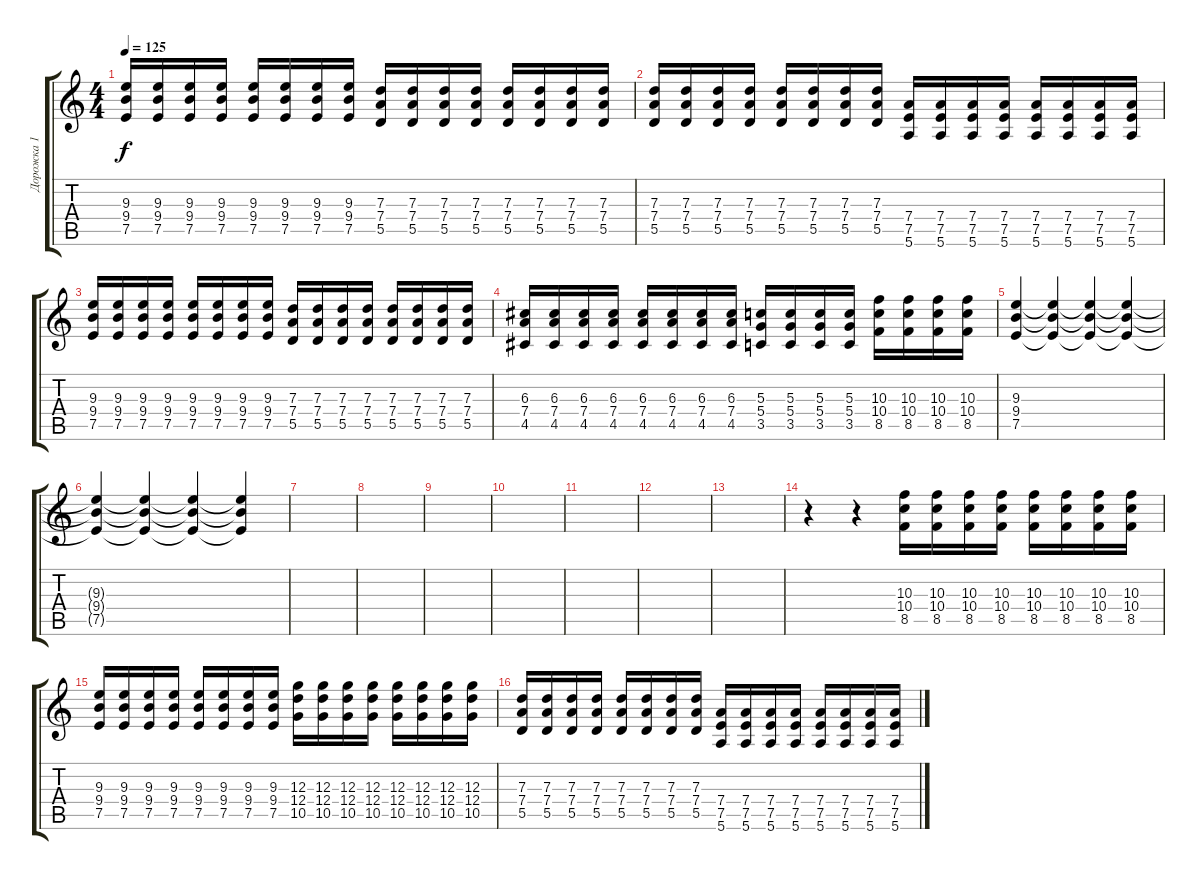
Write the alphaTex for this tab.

\track ("Дорожка 1" "Дорожка 1") {instrument distortionguitar}
\staff {score tabs}
\tuning (E4 B3 G3 D3 A2 E2) {hide}
\ts (4 4)
\tempo 125
\clef g2
\ks c
(9.3 9.4 7.5).16{dy f} (9.3 9.4 7.5).16 (9.3 9.4 7.5).16 (9.3 9.4 7.5).16 (9.3 9.4 7.5).16 (9.3 9.4 7.5).16 (9.3 9.4 7.5).16 (9.3 9.4 7.5).16 (7.3 7.4 5.5).16 (7.3 7.4 5.5).16 (7.3 7.4 5.5).16 (7.3 7.4 5.5).16 (7.3 7.4 5.5).16 (7.3 7.4 5.5).16 (7.3 7.4 5.5).16 (7.3 7.4 5.5).16 |
(7.3 7.4 5.5).16 (7.3 7.4 5.5).16 (7.3 7.4 5.5).16 (7.3 7.4 5.5).16 (7.3 7.4 5.5).16 (7.3 7.4 5.5).16 (7.3 7.4 5.5).16 (7.3 7.4 5.5).16 (7.4 7.5 5.6).16 (7.4 7.5 5.6).16 (7.4 7.5 5.6).16 (7.4 7.5 5.6).16 (7.4 7.5 5.6).16 (7.4 7.5 5.6).16 (7.4 7.5 5.6).16 (7.4 7.5 5.6).16 |
(9.3 9.4 7.5).16 (9.3 9.4 7.5).16 (9.3 9.4 7.5).16 (9.3 9.4 7.5).16 (9.3 9.4 7.5).16 (9.3 9.4 7.5).16 (9.3 9.4 7.5).16 (9.3 9.4 7.5).16 (7.3 7.4 5.5).16 (7.3 7.4 5.5).16 (7.3 7.4 5.5).16 (7.3 7.4 5.5).16 (7.3 7.4 5.5).16 (7.3 7.4 5.5).16 (7.3 7.4 5.5).16 (7.3 7.4 5.5).16 |
(6.3 7.4 4.5).16 (6.3 7.4 4.5).16 (6.3 7.4 4.5).16 (6.3 7.4 4.5).16 (6.3 7.4 4.5).16 (6.3 7.4 4.5).16 (6.3 7.4 4.5).16 (6.3 7.4 4.5).16 (5.3 5.4 3.5).16 (5.3 5.4 3.5).16 (5.3 5.4 3.5).16 (5.3 5.4 3.5).16 (10.3 10.4 8.5).16 (10.3 10.4 8.5).16 (10.3 10.4 8.5).16 (10.3 10.4 8.5).16 |
(9.3 9.4 7.5).4 (9.3{t} 9.4{t} 7.5{t}).4 (9.3{t} 9.4{t} 7.5{t}).4 (9.3{t} 9.4{t} 7.5{t}).4 |
(9.3{t} 9.4{t} 7.5{t}).4 (9.3{t} 9.4{t} 7.5{t}).4 (9.3{t} 9.4{t} 7.5{t}).4 (9.3{t} 9.4{t} 7.5{t}).4 |
|
|
|
|
|
|
|
r.4 r.4 (10.3 10.4 8.5).16 (10.3 10.4 8.5).16 (10.3 10.4 8.5).16 (10.3 10.4 8.5).16 (10.3 10.4 8.5).16 (10.3 10.4 8.5).16 (10.3 10.4 8.5).16 (10.3 10.4 8.5).16 |
(9.3 9.4 7.5).16 (9.3 9.4 7.5).16 (9.3 9.4 7.5).16 (9.3 9.4 7.5).16 (9.3 9.4 7.5).16 (9.3 9.4 7.5).16 (9.3 9.4 7.5).16 (9.3 9.4 7.5).16 (12.3 12.4 10.5).16 (12.3 12.4 10.5).16 (12.3 12.4 10.5).16 (12.3 12.4 10.5).16 (12.3 12.4 10.5).16 (12.3 12.4 10.5).16 (12.3 12.4 10.5).16 (12.3 12.4 10.5).16 |
(7.3 7.4 5.5).16 (7.3 7.4 5.5).16 (7.3 7.4 5.5).16 (7.3 7.4 5.5).16 (7.3 7.4 5.5).16 (7.3 7.4 5.5).16 (7.3 7.4 5.5).16 (7.3 7.4 5.5).16 (7.4 7.5 5.6).16 (7.4 7.5 5.6).16 (7.4 7.5 5.6).16 (7.4 7.5 5.6).16 (7.4 7.5 5.6).16 (7.4 7.5 5.6).16 (7.4 7.5 5.6).16 (7.4 7.5 5.6).16
